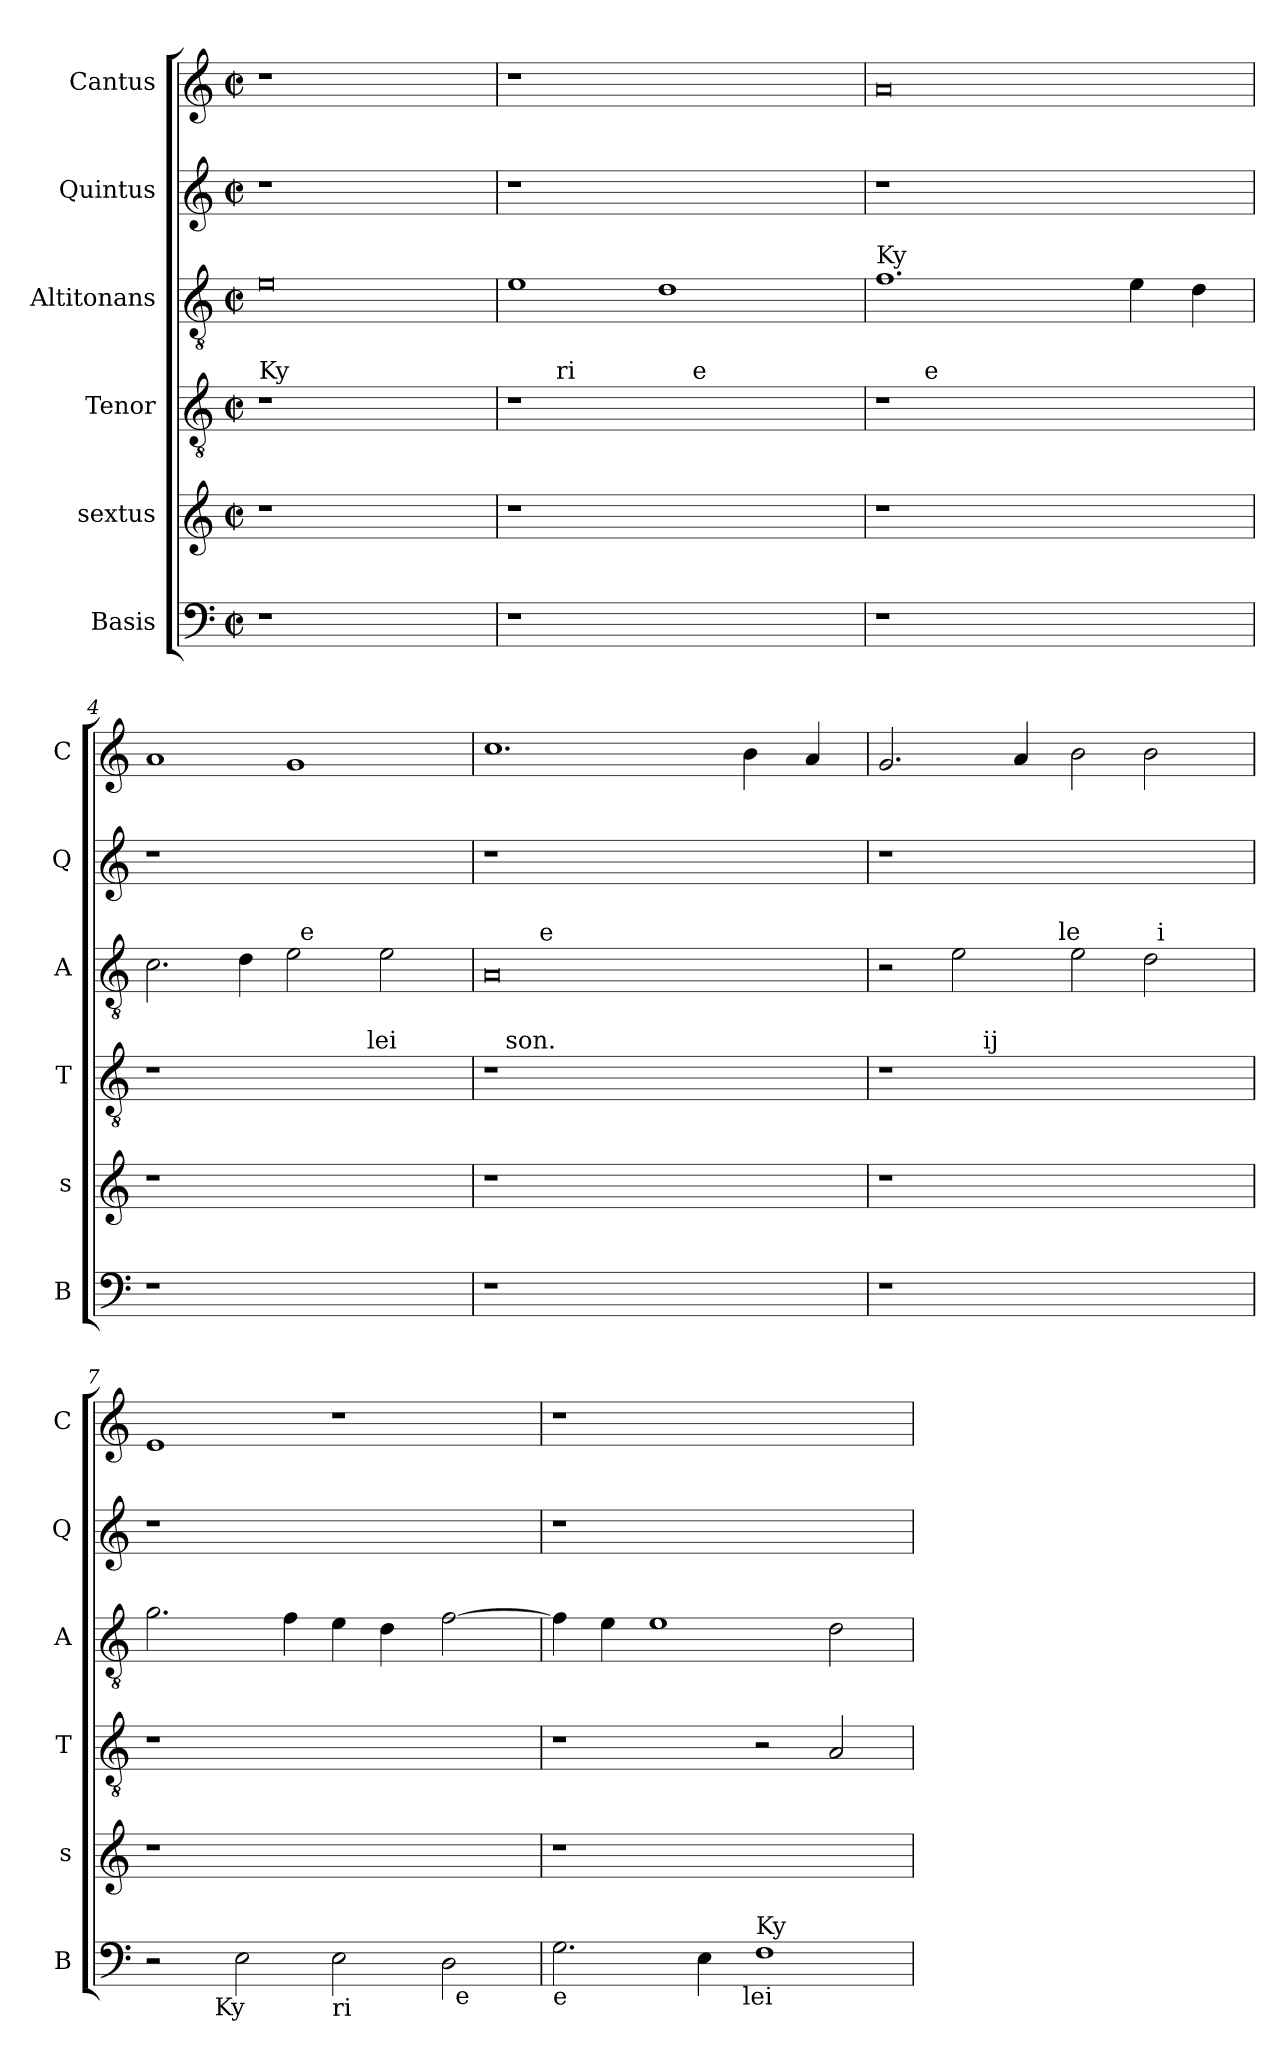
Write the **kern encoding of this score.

**kern	**kern	**kern	**kern	**kern	**kern
*part6	*part5	*part4	*part3	*part2	*part1
*staff6	*staff5	*staff4	*staff3	*staff2	*staff1
*I"Basis	*I"sextus	*I"Tenor	*I"Altitonans	*I"Quintus	*I"Cantus
*I'B	*I's	*I'T	*I'A	*I'Q	*I'C
*clefF4	*clefG2	*clefGv2	*clefGv2	*clefG2	*clefG2
*k[]	*k[]	*k[]	*k[]	*k[]	*k[]
*C:	*C:	*C:	*C:	*C:	*C:
*M2/2	*M2/2	*M2/2	*M2/2	*M2/2	*M2/2
*met(c|)	*met(c|)	*met(c|)	*met(c|)	*met(c|)	*met(c|)
=1	=1	=1	=1	=1	=1
!	!	!LO:TX:a:t=Ky	!	!	!
1r	1r	1r	0e	1r	1r
1ryy	1ryy	1ryy	.	1ryy	1ryy
=2	=2	=2	=2	=2	=2
*	*	*^	*	*	*
1r	1r	1r	8..ryy	1e	1r	1r
!	!	!	!LO:TX:a:t=ri	!	!	!
.	.	.	1ryy	.	.	.
1ryy	1ryy	8ryy	.	1d	1ryy	1ryy
!	!	!LO:TX:a:t=e	!	!	!	!
.	.	2..ryy	.	.	.	.
.	.	.	2ryy	.	.	.
.	.	.	4ryy	.	.	.
.	.	.	32ryy	.	.	.
=3	=3	=3	=3	=3	=3	=3
!	!	!	!	!LO:TX:a:t=Ky	!	!
1r	1r	1r	8..ryy	1.f	1r	0a
!	!	!	!LO:TX:a:t=e	!	!	!
.	.	.	1ryy	.	.	.
1ryy	1ryy	1ryy	.	.	1ryy	.
.	.	.	2ryy	.	.	.
.	.	.	.	4e\	.	.
.	.	.	4ryy	.	.	.
.	.	.	.	4d\	.	.
.	.	.	32ryy	.	.	.
=4	=4	=4	=4	=4	=4	=4
!	!	!	!	!LO:TX:a:t=ri	!	!
*	*	*v	*v	*^	*	*
1r	1r	1r	2.c\	1ryy	1r	1a
.	.	.	4d\	.	.	.
1ryy	1ryy	4...ryy	2e\	32ryy	1ryy	1g
!	!	!	!	!LO:TX:a:t=e	!	!
.	.	.	.	2ryy	.	.
!	!	!LO:TX:a:t=lei	!	!	!	!
.	.	2ryy	.	.	.	.
.	.	.	2e\	.	.	.
.	.	.	.	4...ryy	.	.
.	.	32ryy	.	.	.	.
=5	=5	=5	=5	=5	=5	=5
*	*	*^	*	*	*	*
1r	1r	1r	16ryy	0A	8ryy	1r	1.cc
!	!	!	!LO:TX:a:t=son.	!	!	!	!
.	.	.	1ryy	.	.	.	.
.	.	.	.	.	32ryy	.	.
!	!	!	!	!	!LO:TX:a:t=e	!	!
.	.	.	.	.	1ryy	.	.
1ryy	1ryy	1ryy	.	.	.	1ryy	.
.	.	.	2...ryy	.	.	.	.
.	.	.	.	.	2ryy	.	.
.	.	.	.	.	.	.	4b\
.	.	.	.	.	4ryy	.	.
.	.	.	.	.	.	.	4a/
.	.	.	.	.	16.ryy	.	.
=6	=6	=6	=6	=6	=6	=6	=6
*	*	*	*	*	*^	*	*
1r	1r	1r	2ryy	2r	2ryy	1ryy	1r	2.g/
.	.	.	8ryy	2e\	4...ryy	.	.	.
!	!	!	!LO:TX:a:t=ij	!	!	!	!	!
.	.	.	1ryy	.	.	.	.	.
.	.	.	.	.	.	.	.	4a/
!	!	!	!	!	!LO:TX:a:t=le	!	!	!
.	.	.	.	.	1ryy	.	.	.
1ryy	1ryy	1ryy	.	2e\	.	2ryy	1ryy	2b\
.	.	.	.	2d\	.	32ryy	.	2b\
!	!	!	!	!	!	!LO:TX:a:t=i	!	!
.	.	.	.	.	.	4...ryy	.	.
.	.	.	4.ryy	.	.	.	.	.
.	.	.	.	.	32ryy	.	.	.
=7	=7	=7	=7	=7	=7	=7	=7	=7
!	!	!	!	!LO:TX:a:t=son.	!	!	!	!
*^	*	*	*	*	*	*	*	*
*	*	*	*v	*v	*	*	*	*	*
*	*^	*	*	*v	*v	*v	*	*
2r	4..ryy	1ryy	1r	1r	2.g\	1r	1e
!	!LO:TX:b:t=Ky	!	!	!	!	!	!
.	1ryy	.	.	.	.	.	.
2E\	.	.	.	.	.	.	.
.	.	.	.	.	4f\	.	.
!LO:TX:b:t=ri	!	!	!	!	!	!	!
2E\	.	2ryy	1ryy	1ryy	4e\	1ryy	1r
.	.	.	.	.	4d\	.	.
.	2ryy	.	.	.	.	.	.
2D\	.	32ryy	.	.	[<2f\	.	.
!	!	!LO:TX:b:t=e	!	!	!	!	!
.	.	4...ryy	.	.	.	.	.
.	16ryy	.	.	.	.	.	.
!!LO:LB:g=z
=8	=8	=8	=8	=8	=8	=8	=8
!LO:TX:b:t=e	!	!	!	!	!	!	!
*	*v	*v	*	*	*	*	*
2.G\	2ryy	1r	1r	4f\]	1r	1r
.	.	.	.	4e\	.	.
.	4...ryy	.	.	1e	.	.
4E\	.	.	.	.	.	.
!	!LO:TX:b:t=lei	!	!	!	!	!
.	1ryy	.	.	.	.	.
!LO:TX:a:t=Ky	!	!	!	!	!	!
1F	.	1ryy	2r	.	1ryy	1ryy
.	.	.	2A/	2d\	.	.
.	32ryy	.	.	.	.	.
*v	*v	*	*	*	*	*
=	=	=	=	=	=
*-	*-	*-	*-	*-	*-
